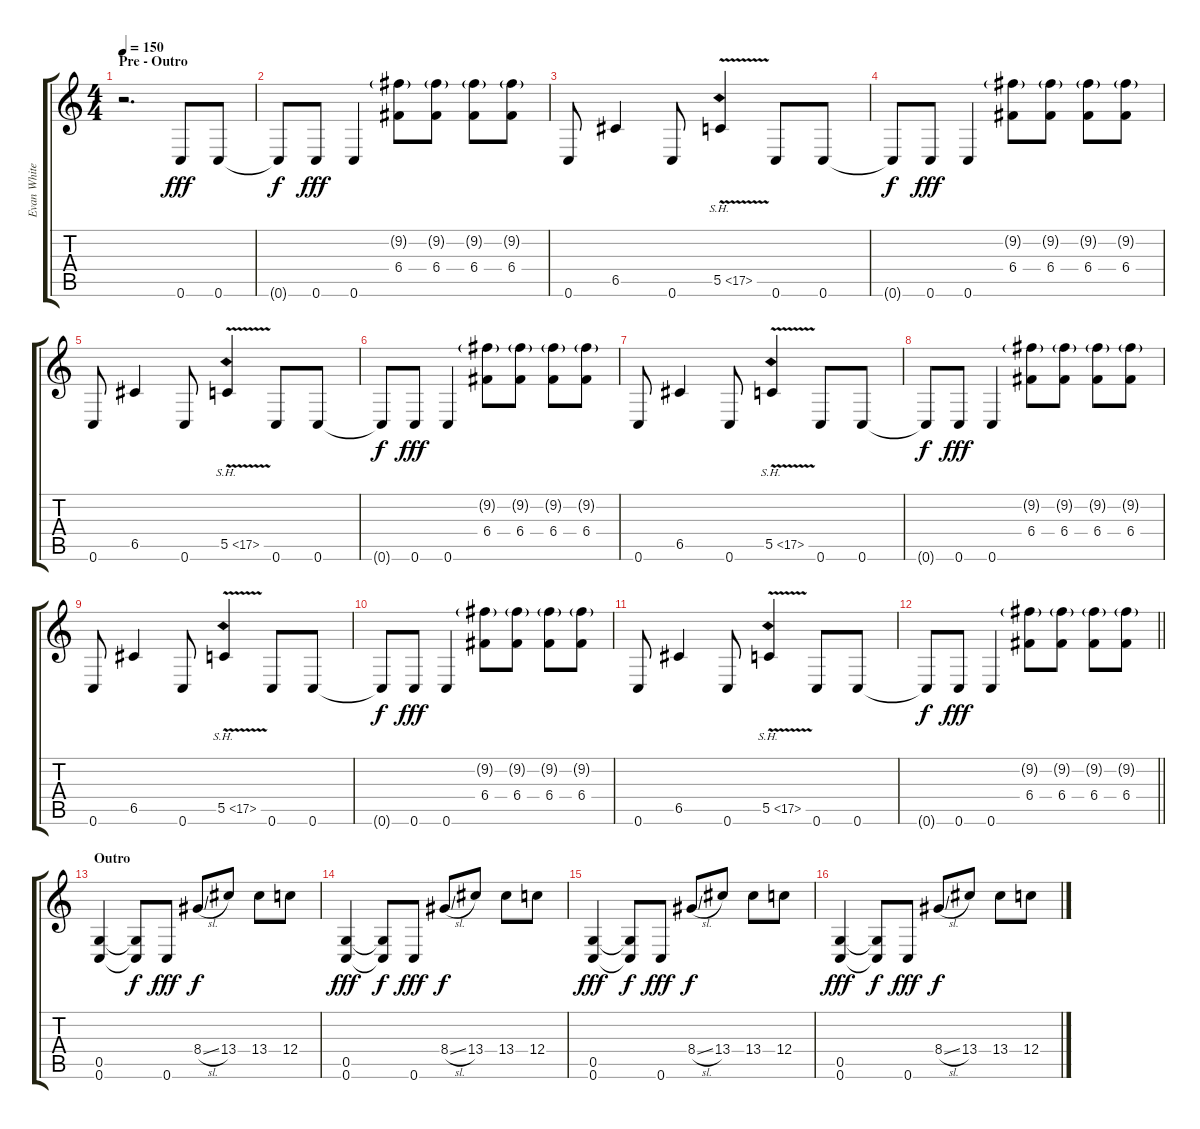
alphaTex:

\track ("Evan White Gtr.1" "Evan White") {instrument distortionguitar}
\staff {score tabs}
\tuning (D4 A3 F3 C3 G2 C2) {hide}
\ts (4 4)
\section ("" "Pre - Outro")
\tempo 150
\clef g2
\ks c
r.2{d dy mp} 0.6.8{dy fff} 0.6.8 |
0.6{t}.8{dy f} 0.6.8{dy fff} 0.6.4 (9.2{g} 6.4).8 (9.2{g} 6.4).8 (9.2{g} 6.4).8 (9.2{g} 6.4).8 |
0.6.8 6.5.4 0.6.8 5.5{sh 12 v}.4 0.6.8 0.6.8 |
0.6{t}.8{dy f} 0.6.8{dy fff} 0.6.4 (9.2{g} 6.4).8 (9.2{g} 6.4).8 (9.2{g} 6.4).8 (9.2{g} 6.4).8 |
0.6.8 6.5.4 0.6.8 5.5{sh 12 v}.4 0.6.8 0.6.8 |
0.6{t}.8{dy f} 0.6.8{dy fff} 0.6.4 (9.2{g} 6.4).8 (9.2{g} 6.4).8 (9.2{g} 6.4).8 (9.2{g} 6.4).8 |
0.6.8 6.5.4 0.6.8 5.5{sh 12 v}.4 0.6.8 0.6.8 |
0.6{t}.8{dy f} 0.6.8{dy fff} 0.6.4 (9.2{g} 6.4).8 (9.2{g} 6.4).8 (9.2{g} 6.4).8 (9.2{g} 6.4).8 |
0.6.8 6.5.4 0.6.8 5.5{sh 12 v}.4 0.6.8 0.6.8 |
0.6{t}.8{dy f} 0.6.8{dy fff} 0.6.4 (9.2{g} 6.4).8 (9.2{g} 6.4).8 (9.2{g} 6.4).8 (9.2{g} 6.4).8 |
0.6.8 6.5.4 0.6.8 5.5{sh 12 v}.4 0.6.8 0.6.8 |
\barLineRight lightlight
0.6{t}.8{dy f} 0.6.8{dy fff} 0.6.4 (9.2{g} 6.4).8 (9.2{g} 6.4).8 (9.2{g} 6.4).8 (9.2{g} 6.4).8 |
\section ("" "Outro")
(0.5 0.6).4 (0.5{t} 0.6{t}).8{dy f} 0.6.8{dy fff} 8.4{sl}.8{dy f} 13.4.8 13.4.8 12.4.8 |
(0.5 0.6).4{dy fff} (0.5{t} 0.6{t}).8{dy f} 0.6.8{dy fff} 8.4{sl}.8{dy f} 13.4.8 13.4.8 12.4.8 |
(0.5 0.6).4{dy fff} (0.5{t} 0.6{t}).8{dy f} 0.6.8{dy fff} 8.4{sl}.8{dy f} 13.4.8 13.4.8 12.4.8 |
(0.5 0.6).4{dy fff} (0.5{t} 0.6{t}).8{dy f} 0.6.8{dy fff} 8.4{sl}.8{dy f} 13.4.8 13.4.8 12.4.8
